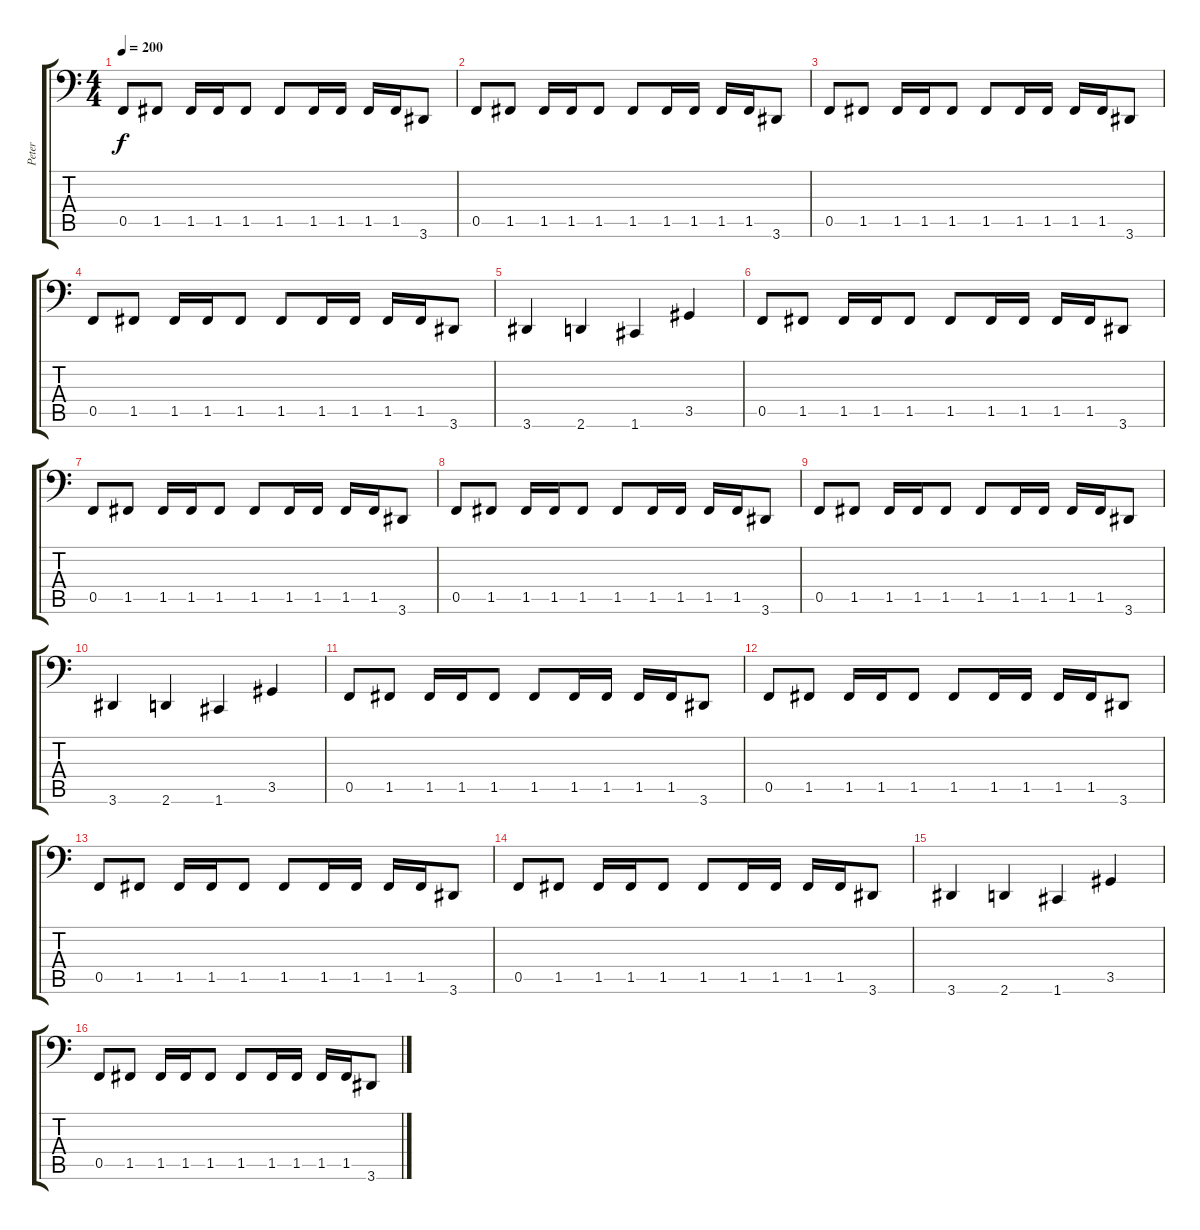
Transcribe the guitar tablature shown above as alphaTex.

\track ("Peter" "Peter") {instrument electricbassfinger}
\staff {score tabs}
\tuning (C3 G2 Eb2 Bb1 F1 C1) {hide}
\ts (4 4)
\tempo 200
\clef f4
\ks c
0.5.8{dy f instrument electricbassfinger} 1.5.8 1.5.16 1.5.16 1.5.8 1.5.8 1.5.16 1.5.16 1.5.16 1.5.16 3.6.8 |
0.5.8 1.5.8 1.5.16 1.5.16 1.5.8 1.5.8 1.5.16 1.5.16 1.5.16 1.5.16 3.6.8 |
0.5.8 1.5.8 1.5.16 1.5.16 1.5.8 1.5.8 1.5.16 1.5.16 1.5.16 1.5.16 3.6.8 |
0.5.8 1.5.8 1.5.16 1.5.16 1.5.8 1.5.8 1.5.16 1.5.16 1.5.16 1.5.16 3.6.8 |
3.6.4 2.6.4 1.6.4 3.5.4 |
0.5.8 1.5.8 1.5.16 1.5.16 1.5.8 1.5.8 1.5.16 1.5.16 1.5.16 1.5.16 3.6.8 |
0.5.8 1.5.8 1.5.16 1.5.16 1.5.8 1.5.8 1.5.16 1.5.16 1.5.16 1.5.16 3.6.8 |
0.5.8 1.5.8 1.5.16 1.5.16 1.5.8 1.5.8 1.5.16 1.5.16 1.5.16 1.5.16 3.6.8 |
0.5.8 1.5.8 1.5.16 1.5.16 1.5.8 1.5.8 1.5.16 1.5.16 1.5.16 1.5.16 3.6.8 |
3.6.4 2.6.4 1.6.4 3.5.4 |
0.5.8 1.5.8 1.5.16 1.5.16 1.5.8 1.5.8 1.5.16 1.5.16 1.5.16 1.5.16 3.6.8 |
0.5.8 1.5.8 1.5.16 1.5.16 1.5.8 1.5.8 1.5.16 1.5.16 1.5.16 1.5.16 3.6.8 |
0.5.8 1.5.8 1.5.16 1.5.16 1.5.8 1.5.8 1.5.16 1.5.16 1.5.16 1.5.16 3.6.8 |
0.5.8 1.5.8 1.5.16 1.5.16 1.5.8 1.5.8 1.5.16 1.5.16 1.5.16 1.5.16 3.6.8 |
3.6.4 2.6.4 1.6.4 3.5.4 |
0.5.8 1.5.8 1.5.16 1.5.16 1.5.8 1.5.8 1.5.16 1.5.16 1.5.16 1.5.16 3.6.8
